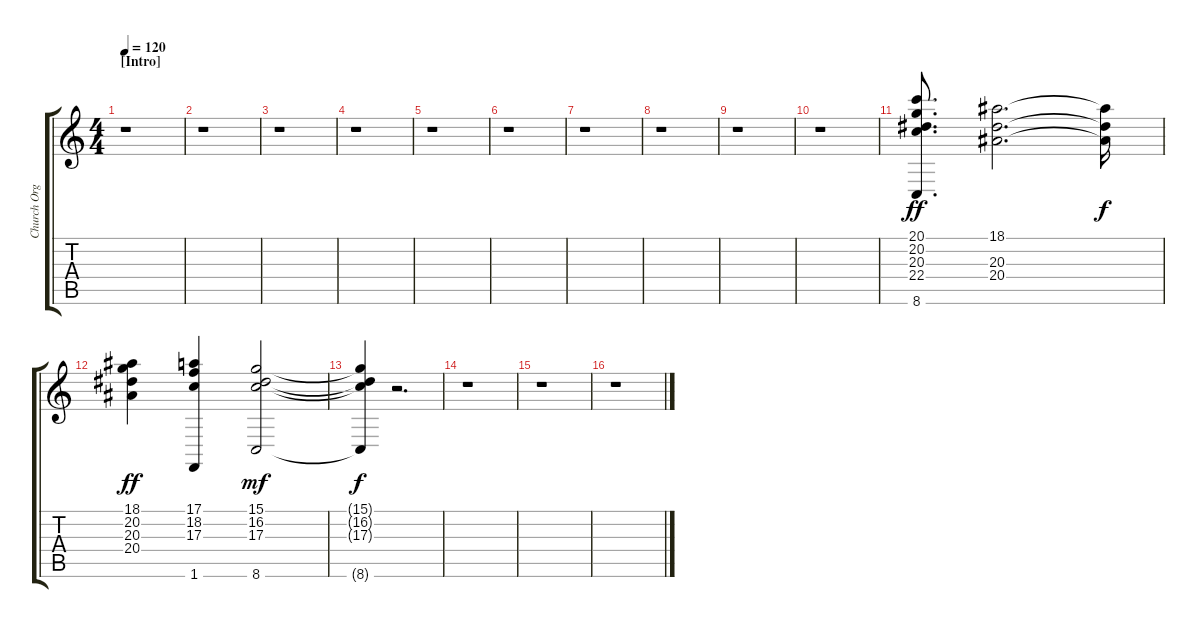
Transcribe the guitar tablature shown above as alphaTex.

\track ("Church Organ" "Church Org") {instrument churchorgan}
\staff {score tabs}
\tuning (E4 B3 G3 D3 A2 E2) {hide}
\ts (4 4)
\section ("" "[Intro]")
\tempo 120
\clef g2
\ks c
r.1{dy ff instrument churchorgan} |
r.1 |
r.1 |
r.1 |
r.1 |
r.1 |
r.1 |
r.1 |
r.1 |
r.1 |
(20.1 20.2 20.3 22.4 8.6).8{d} (18.1 20.3 20.4).2{d} (18.1{t} 20.3{t} 20.4{t}).16{dy f} |
(18.1 20.2 20.3 20.4).4{dy ff} (17.1 18.2 17.3 1.6).4 (15.1 16.2 17.3 8.6).2{dy mf} |
(15.1{t} 16.2{t} 17.3{t} 8.6{t}).4{dy f} r.2{d} |
r.1 |
r.1 |
r.1
